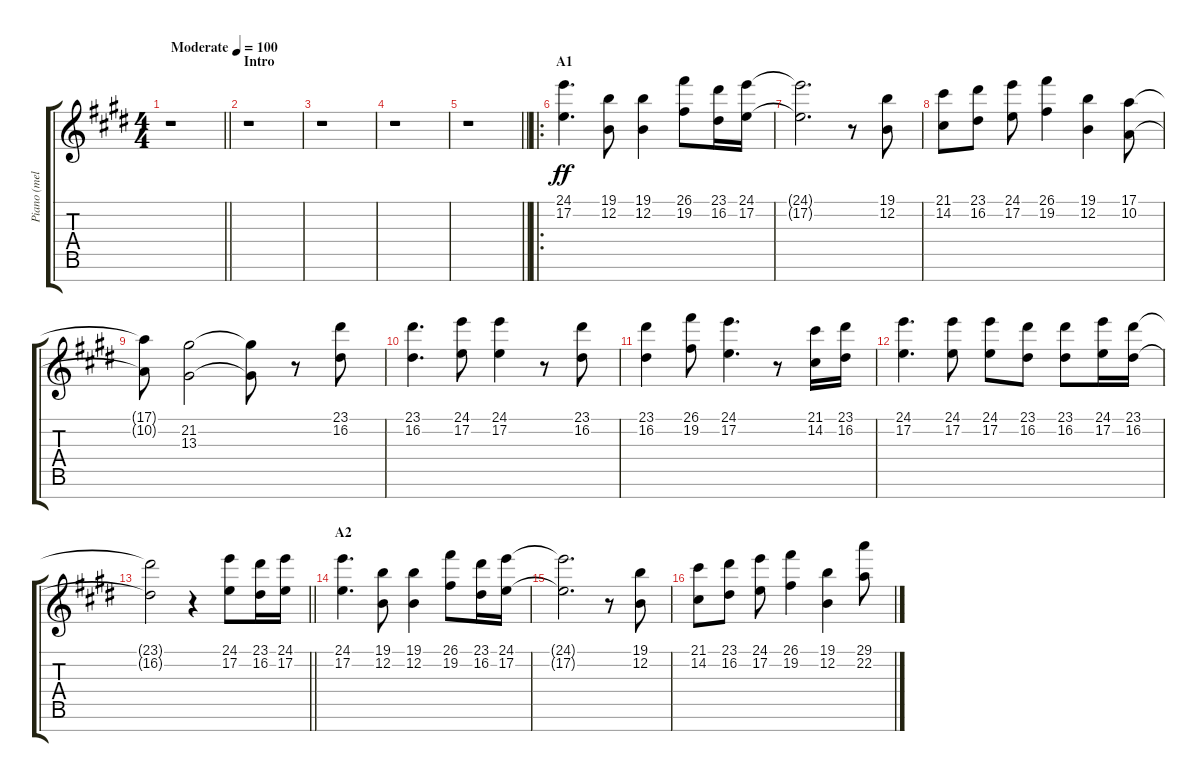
\track ("Piano (melody)" "Piano (mel") {instrument acousticgrandpiano}
\staff {score tabs}
\tuning (E4 B3 G3 D3 A2 E2 B1) {hide}
\ts (4 4)
\tempo (100 "Moderate")
\clef g2
\barLineRight lightlight
\ks e
r.1{dy ff instrument acousticgrandpiano} |
\section ("" "Intro")
r.1 |
r.1 |
r.1 |
\barLineRight lightlight
r.1 |
\ro
\section ("" "A1")
(24.1 17.2).4{d} (19.1 12.2).8 (19.1 12.2).4 (26.1 19.2).8 (23.1 16.2).16 (24.1 17.2).16 |
(24.1{t} 17.2{t}).2{d} r.8 (19.1 12.2).8 |
(21.1 14.2).8 (23.1 16.2).8 (24.1 17.2).8 (26.1 19.2).4 (19.1 12.2).4 (17.1 10.2).8 |
(17.1{t} 10.2{t}).8 (21.2 13.3).2 (21.2{t} 13.3{t}).8 r.8 (23.1 16.2).8 |
(23.1 16.2).4{d} (24.1 17.2).8 (24.1 17.2).4 r.8 (23.1 16.2).8 |
(23.1 16.2).4 (26.1 19.2).8 (24.1 17.2).4{d} r.8 (21.1 14.2).16 (23.1 16.2).16 |
(24.1 17.2).4{d} (24.1 17.2).8 (24.1 17.2).8 (23.1 16.2).8 (23.1 16.2).8 (24.1 17.2).16 (23.1 16.2).16 |
\barLineRight lightlight
(23.1{t} 16.2{t}).2 r.4 (24.1 17.2).8 (23.1 16.2).16 (24.1 17.2).16 |
\section ("" "A2")
(24.1 17.2).4{d} (19.1 12.2).8 (19.1 12.2).4 (26.1 19.2).8 (23.1 16.2).16 (24.1 17.2).16 |
(24.1{t} 17.2{t}).2{d} r.8 (19.1 12.2).8 |
(21.1 14.2).8 (23.1 16.2).8 (24.1 17.2).8 (26.1 19.2).4 (19.1 12.2).4 (29.1 22.2).8
